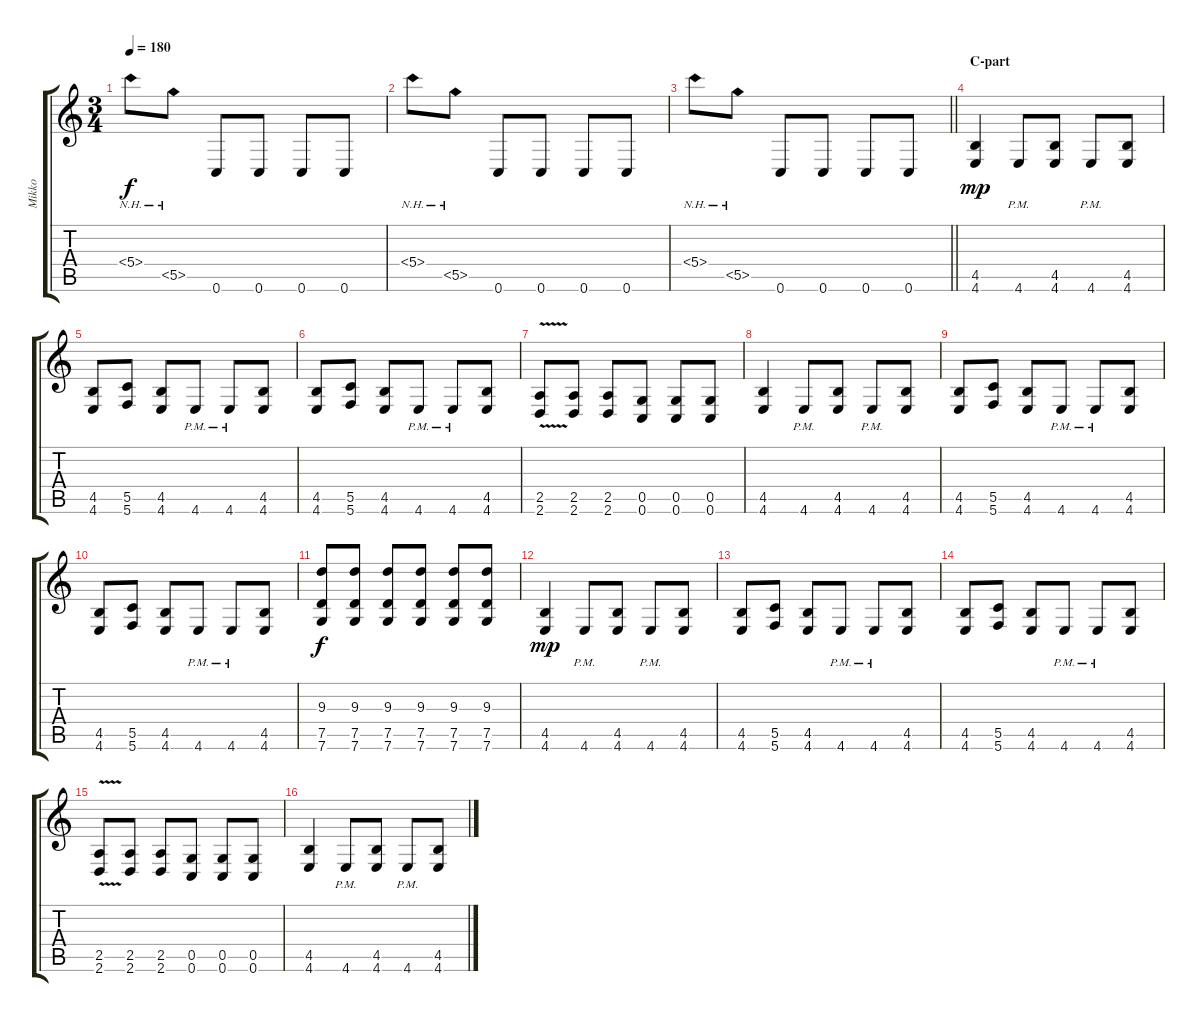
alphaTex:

\track ("Mikko" "Mikko") {instrument distortionguitar}
\staff {score tabs}
\tuning (D4 A3 F3 C3 G2 C2) {hide}
\ts (3 4)
\tempo 180
\clef g2
\ks c
5.4{nh}.8{dy f} 5.5{nh}.8 0.6.8 0.6.8 0.6.8 0.6.8 |
5.4{nh}.8 5.5{nh}.8 0.6.8 0.6.8 0.6.8 0.6.8 |
\barLineRight lightlight
5.4{nh}.8 5.5{nh}.8 0.6.8 0.6.8 0.6.8 0.6.8 |
\section ("" "C-part")
(4.5 4.6).4{dy mp} 4.6{pm}.8 (4.5 4.6).8 4.6{pm}.8 (4.5 4.6).8 |
(4.5 4.6).8 (5.5 5.6).8 (4.5 4.6).8 4.6{pm}.8 4.6{pm}.8 (4.5 4.6).8 |
(4.5 4.6).8 (5.5 5.6).8 (4.5 4.6).8 4.6{pm}.8 4.6{pm}.8 (4.5 4.6).8 |
(2.5{v} 2.6).8 (2.5 2.6).8 (2.5 2.6).8 (0.5 0.6).8 (0.5 0.6).8 (0.5 0.6).8 |
(4.5 4.6).4 4.6{pm}.8 (4.5 4.6).8 4.6{pm}.8 (4.5 4.6).8 |
(4.5 4.6).8 (5.5 5.6).8 (4.5 4.6).8 4.6{pm}.8 4.6{pm}.8 (4.5 4.6).8 |
(4.5 4.6).8 (5.5 5.6).8 (4.5 4.6).8 4.6{pm}.8 4.6{pm}.8 (4.5 4.6).8 |
(9.3 7.5 7.6).8{dy f} (9.3 7.5 7.6).8 (9.3 7.5 7.6).8 (9.3 7.5 7.6).8 (9.3 7.5 7.6).8 (9.3 7.5 7.6).8 |
(4.5 4.6).4{dy mp} 4.6{pm}.8 (4.5 4.6).8 4.6{pm}.8 (4.5 4.6).8 |
(4.5 4.6).8 (5.5 5.6).8 (4.5 4.6).8 4.6{pm}.8 4.6{pm}.8 (4.5 4.6).8 |
(4.5 4.6).8 (5.5 5.6).8 (4.5 4.6).8 4.6{pm}.8 4.6{pm}.8 (4.5 4.6).8 |
(2.5{v} 2.6).8 (2.5 2.6).8 (2.5 2.6).8 (0.5 0.6).8 (0.5 0.6).8 (0.5 0.6).8 |
(4.5 4.6).4 4.6{pm}.8 (4.5 4.6).8 4.6{pm}.8 (4.5 4.6).8
